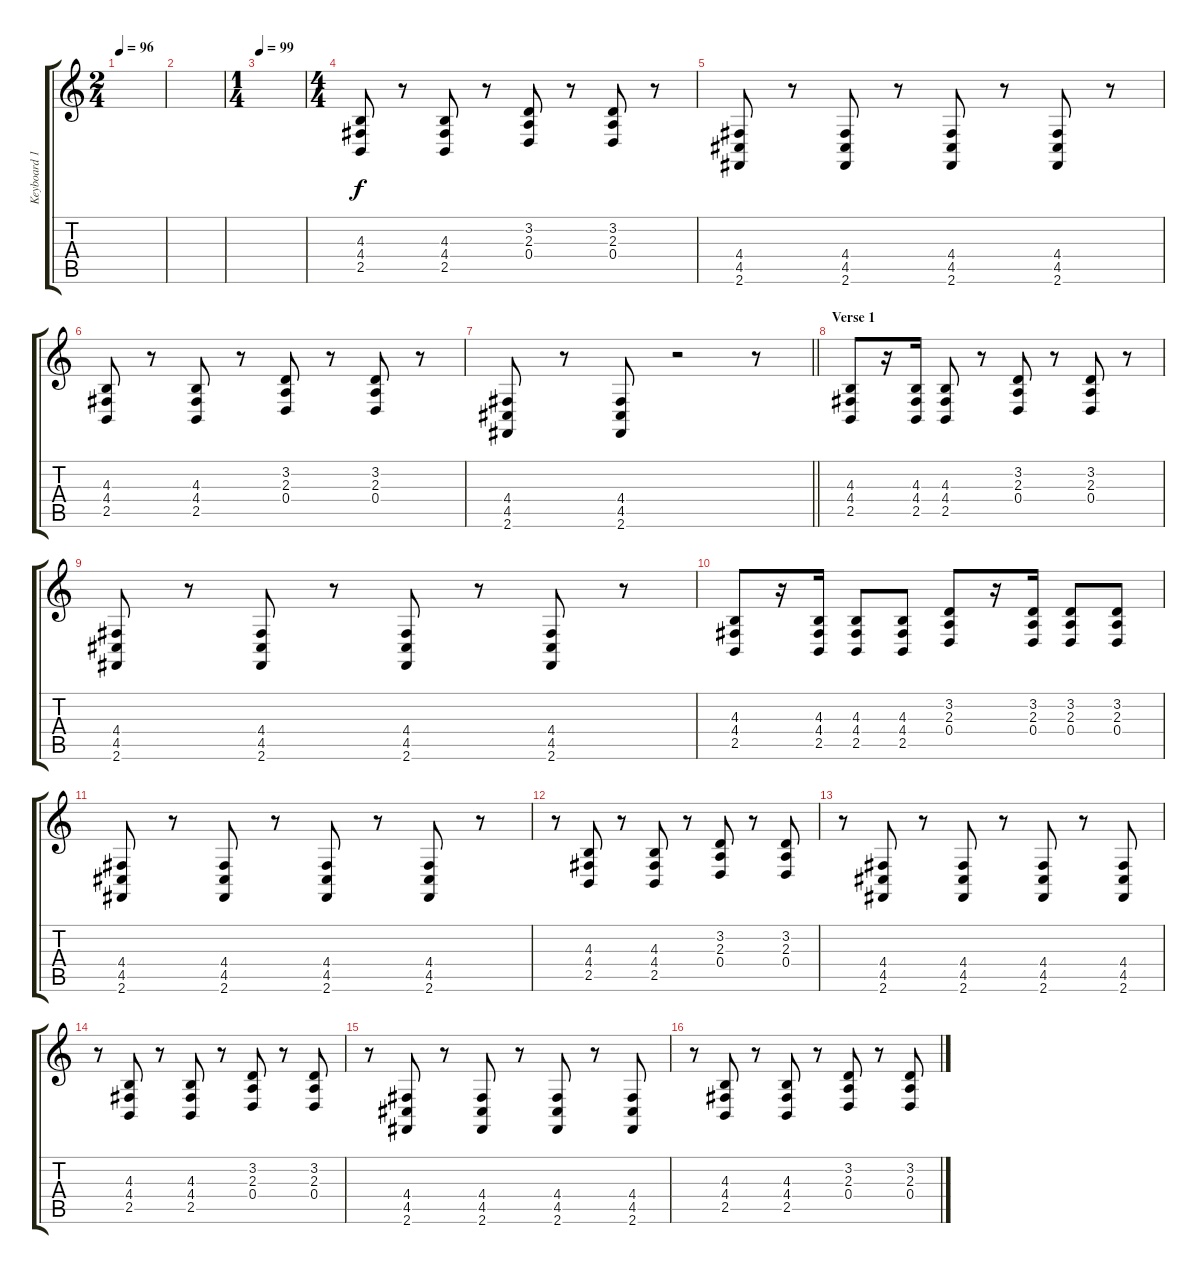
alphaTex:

\track ("Keyboard 1" "Keyboard 1") {instrument lead2sawtooth}
\staff {score tabs}
\tuning (E4 B3 G3 D3 A2 E2) {hide}
\ts (2 4)
\tempo 96
\clef g2
\ks c
|
|
\ts (1 4)
\tempo 99
|
\ts (4 4)
(4.3 4.4 2.5).8 r.8 (4.3 4.4 2.5).8 r.8 (3.2 2.3 0.4).8 r.8 (3.2 2.3 0.4).8 r.8 |
(4.4 4.5 2.6).8 r.8 (4.4 4.5 2.6).8 r.8 (4.4 4.5 2.6).8 r.8 (4.4 4.5 2.6).8 r.8 |
(4.3 4.4 2.5).8 r.8 (4.3 4.4 2.5).8 r.8 (3.2 2.3 0.4).8 r.8 (3.2 2.3 0.4).8 r.8 |
\barLineRight lightlight
(4.4 4.5 2.6).8 r.8 (4.4 4.5 2.6).8 r.2 r.8 |
\section ("" "Verse 1")
(4.3 4.4 2.5).8 r.16 (4.3 4.4 2.5).16 (4.3 4.4 2.5).8 r.8 (3.2 2.3 0.4).8 r.8 (3.2 2.3 0.4).8 r.8 |
(4.4 4.5 2.6).8 r.8 (4.4 4.5 2.6).8 r.8 (4.4 4.5 2.6).8 r.8 (4.4 4.5 2.6).8 r.8 |
(4.3 4.4 2.5).8 r.16 (4.3 4.4 2.5).16 (4.3 4.4 2.5).8 (4.3 4.4 2.5).8 (3.2 2.3 0.4).8 r.16 (3.2 2.3 0.4).16 (3.2 2.3 0.4).8 (3.2 2.3 0.4).8 |
(4.4 4.5 2.6).8 r.8 (4.4 4.5 2.6).8 r.8 (4.4 4.5 2.6).8 r.8 (4.4 4.5 2.6).8 r.8 |
r.8 (4.3 4.4 2.5).8 r.8 (4.3 4.4 2.5).8 r.8 (3.2 2.3 0.4).8 r.8 (3.2 2.3 0.4).8 |
r.8 (4.4 4.5 2.6).8 r.8 (4.4 4.5 2.6).8 r.8 (4.4 4.5 2.6).8 r.8 (4.4 4.5 2.6).8 |
r.8 (4.3 4.4 2.5).8 r.8 (4.3 4.4 2.5).8 r.8 (3.2 2.3 0.4).8 r.8 (3.2 2.3 0.4).8 |
r.8 (4.4 4.5 2.6).8 r.8 (4.4 4.5 2.6).8 r.8 (4.4 4.5 2.6).8 r.8 (4.4 4.5 2.6).8 |
r.8 (4.3 4.4 2.5).8 r.8 (4.3 4.4 2.5).8 r.8 (3.2 2.3 0.4).8 r.8 (3.2 2.3 0.4).8
